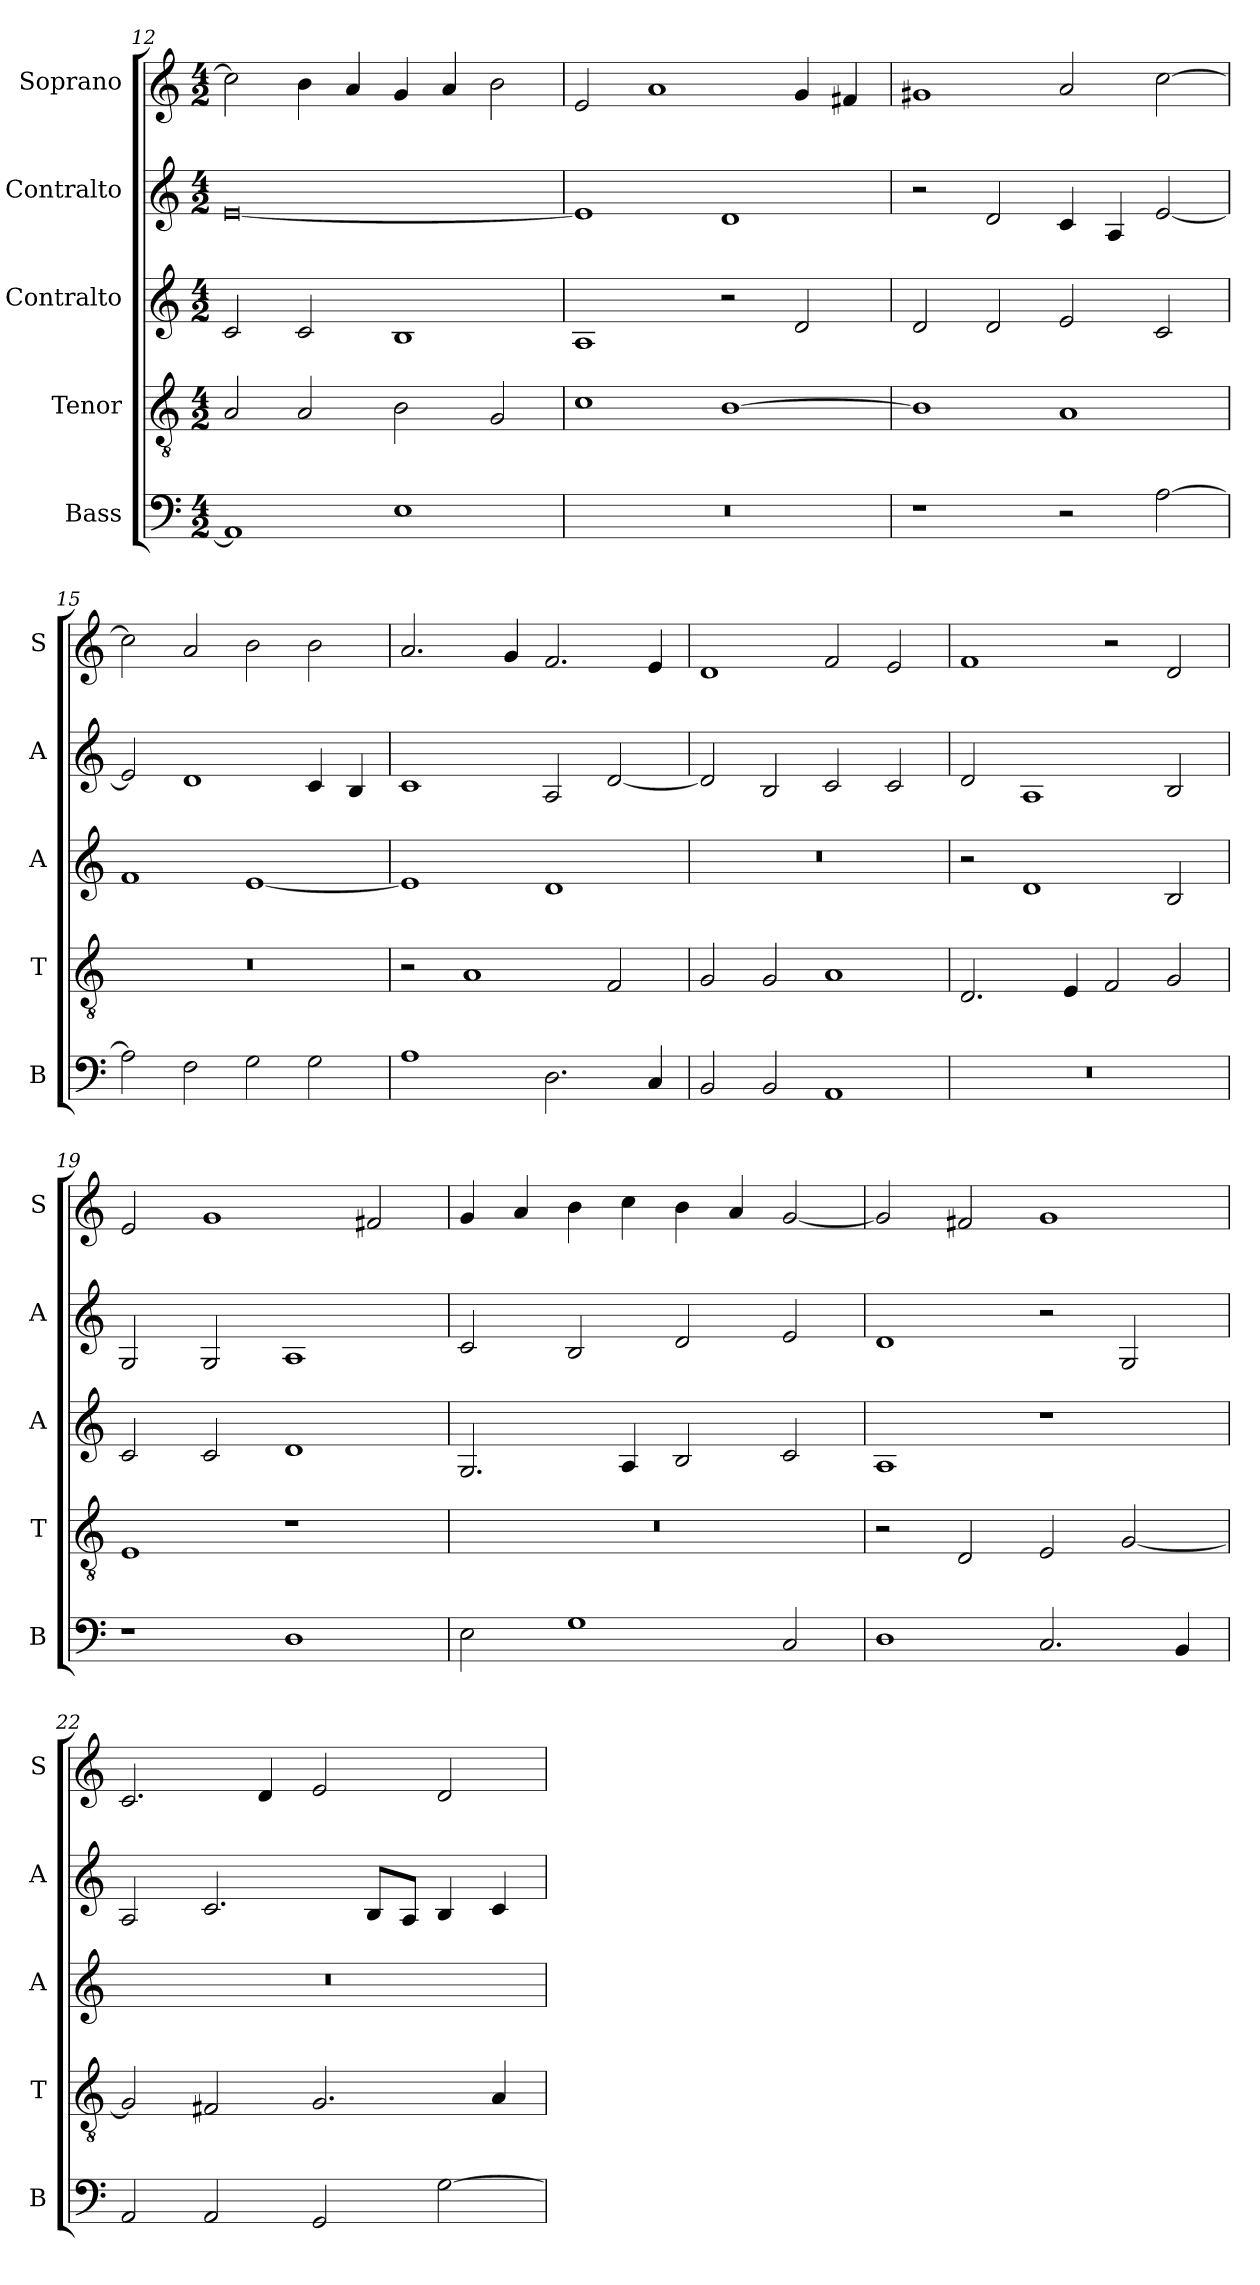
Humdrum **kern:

**kern	**kern	**kern	**kern	**kern
*part5	*part4	*part3	*part2	*part1
*staff5	*staff4	*staff3	*staff2	*staff1
*I"Bass	*I"Tenor	*I"Contralto	*I"Contralto	*I"Soprano
*I'B	*I'T	*I'A	*I'A	*I'S
*clefF4	*clefGv2	*clefG2	*clefG2	*clefG2
*k[]	*k[]	*k[]	*k[]	*k[]
*E:phr	*E:phr	*E:phr	*E:phr	*E:phr
*M4/2	*M4/2	*M4/2	*M4/2	*M4/2
=12	=12	=12	=12	=12
1AA]	2A	2c	[0e	2cc]
.	2A	2c	.	4b
.	.	.	.	4a
1E	2B	1B	.	4g
.	.	.	.	4a
.	2G	.	.	2b
=13	=13	=13	=13	=13
0r	1c	1A	1e]	2e
.	.	.	.	1a
.	[1B	2r	1d	.
.	.	2d	.	4g
.	.	.	.	4f#X
=14	=14	=14	=14	=14
1r	1B]	2d	2r	1g#X
.	.	2d	2d	.
2r	1A	2e	4c	2a
.	.	.	4A	.
[2A	.	2c	[2e	[2cc
=15	=15	=15	=15	=15
2A]	0r	1f	2e]	2cc]
2F	.	.	1d	2a
2G	.	[1e	.	2b
2G	.	.	4c	2b
.	.	.	4B	.
=16	=16	=16	=16	=16
1A	2r	1e]	1c	2.a
.	1A	.	.	.
.	.	.	.	4g
2.D	.	1d	2A	2.f
.	2F	.	[2d	.
4C	.	.	.	4e
=17	=17	=17	=17	=17
2BB	2G	0r	2d]	1d
2BB	2G	.	2B	.
1AA	1A	.	2c	2f
.	.	.	2c	2e
=18	=18	=18	=18	=18
0r	2.D	2r	2d	1f
.	.	1d	1A	.
.	4E	.	.	.
.	2F	.	.	2r
.	2G	2B	2B	2d
=19	=19	=19	=19	=19
1r	1E	2c	2G	2e
.	.	2c	2G	1g
1D	1r	1d	1A	.
.	.	.	.	2f#X
=20	=20	=20	=20	=20
2E	0r	2.G	2c	4g
.	.	.	.	4a
1G	.	.	2B	4b
.	.	4A	.	4cc
.	.	2B	2d	4b
.	.	.	.	4a
2C	.	2c	2e	[2g
=21	=21	=21	=21	=21
1D	2r	1A	1d	2g]
.	2D	.	.	2f#X
2.C	2E	1r	2r	1g
.	[2G	.	2G	.
4BB	.	.	.	.
=22	=22	=22	=22	=22
2AA	2G]	0r	2A	2.c
2AA	2F#X	.	2.c	.
.	.	.	.	4d
2GG	2.G	.	.	2e
.	.	.	8B/L	.
.	.	.	8A/J	.
[2G	.	.	4B	2d
.	4A	.	4c	.
=	=	=	=	=
*-	*-	*-	*-	*-
